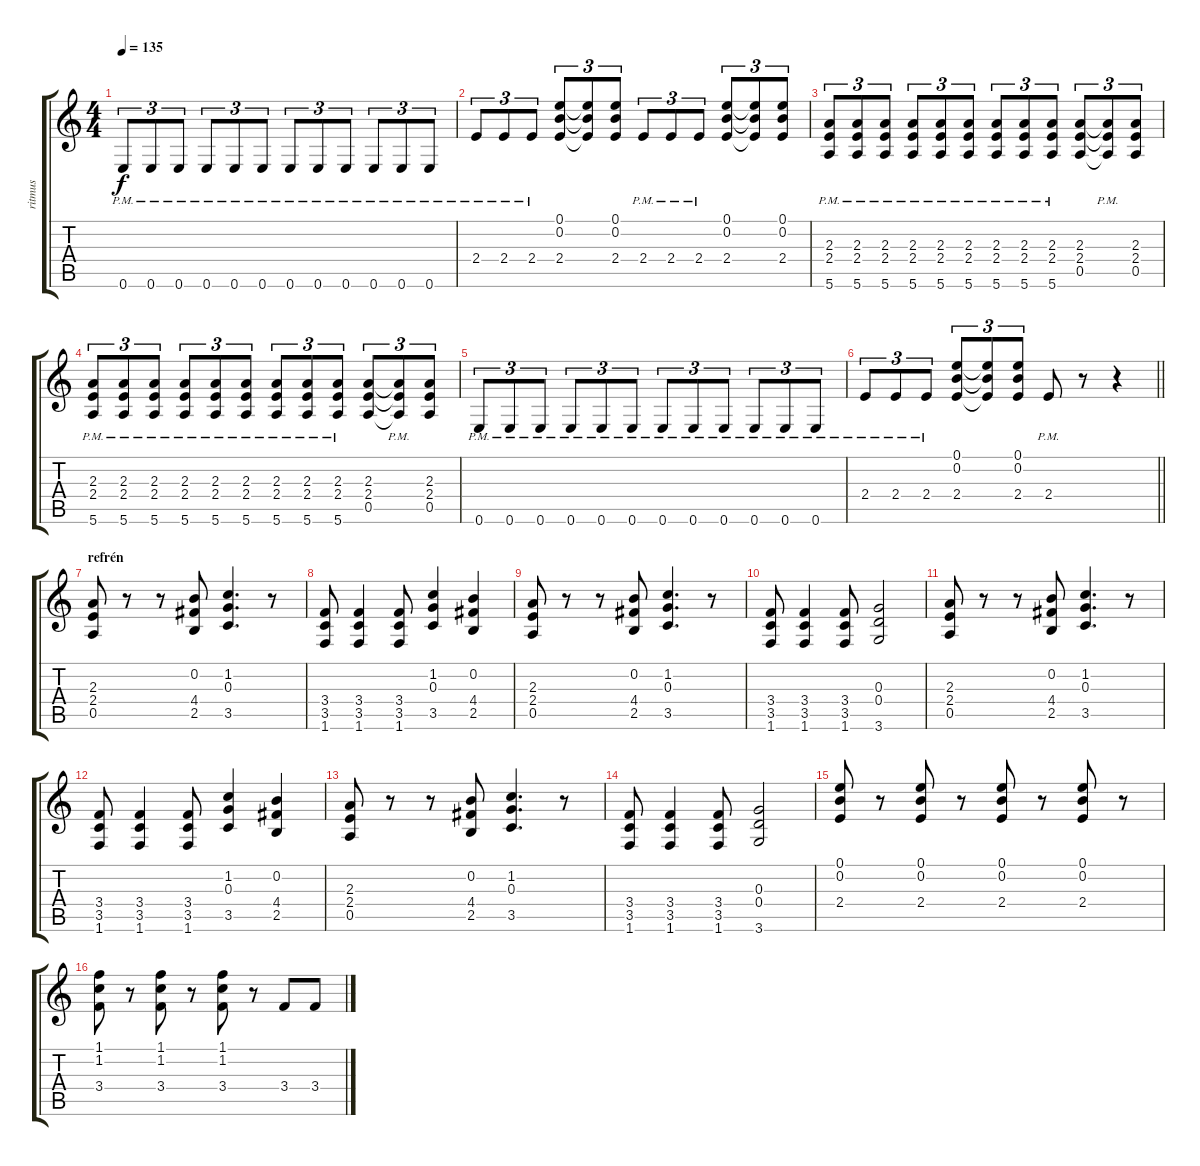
\track ("ritmus" "ritmus") {instrument overdrivenguitar}
\staff {score tabs}
\tuning (E4 B3 G3 D3 A2 E2) {hide}
\ts (4 4)
\tempo 135
\clef g2
\ks c
0.6{pm}.8{tu (3 2) dy f} 0.6{pm}.8{tu (3 2)} 0.6{pm}.8{tu (3 2)} 0.6{pm}.8{tu (3 2)} 0.6{pm}.8{tu (3 2)} 0.6{pm}.8{tu (3 2)} 0.6{pm}.8{tu (3 2)} 0.6{pm}.8{tu (3 2)} 0.6{pm}.8{tu (3 2)} 0.6{pm}.8{tu (3 2)} 0.6{pm}.8{tu (3 2)} 0.6{pm}.8{tu (3 2)} |
2.4{pm}.8{tu (3 2)} 2.4{pm}.8{tu (3 2)} 2.4{pm}.8{tu (3 2)} (0.1 0.2 2.4).8{tu (3 2)} (0.1{t} 0.2{t} 2.4{t}).8{tu (3 2)} (0.1 0.2 2.4).8{tu (3 2)} 2.4{pm}.8{tu (3 2)} 2.4{pm}.8{tu (3 2)} 2.4{pm}.8{tu (3 2)} (0.1 0.2 2.4).8{tu (3 2)} (0.1{t} 0.2{t} 2.4{t}).8{tu (3 2)} (0.1 0.2 2.4).8{tu (3 2)} |
(2.3{pm} 2.4{pm} 5.6{pm}).8{tu (3 2)} (2.3{pm} 2.4{pm} 5.6{pm}).8{tu (3 2)} (2.3{pm} 2.4{pm} 5.6{pm}).8{tu (3 2)} (2.3{pm} 2.4{pm} 5.6{pm}).8{tu (3 2)} (2.3{pm} 2.4{pm} 5.6{pm}).8{tu (3 2)} (2.3{pm} 2.4{pm} 5.6{pm}).8{tu (3 2)} (2.3{pm} 2.4{pm} 5.6{pm}).8{tu (3 2)} (2.3{pm} 2.4{pm} 5.6{pm}).8{tu (3 2)} (2.3{pm} 2.4{pm} 5.6{pm}).8{tu (3 2)} (2.3 2.4 0.5).8{tu (3 2)} (2.3{t} 2.4{t} 0.5{pm t}).8{tu (3 2)} (2.3 2.4 0.5).8{tu (3 2)} |
(2.3{pm} 2.4{pm} 5.6{pm}).8{tu (3 2)} (2.3{pm} 2.4{pm} 5.6{pm}).8{tu (3 2)} (2.3{pm} 2.4{pm} 5.6{pm}).8{tu (3 2)} (2.3{pm} 2.4{pm} 5.6{pm}).8{tu (3 2)} (2.3{pm} 2.4{pm} 5.6{pm}).8{tu (3 2)} (2.3{pm} 2.4{pm} 5.6{pm}).8{tu (3 2)} (2.3{pm} 2.4{pm} 5.6{pm}).8{tu (3 2)} (2.3{pm} 2.4{pm} 5.6{pm}).8{tu (3 2)} (2.3{pm} 2.4{pm} 5.6{pm}).8{tu (3 2)} (2.3 2.4 0.5).8{tu (3 2)} (2.3{t} 2.4{t} 0.5{pm t}).8{tu (3 2)} (2.3 2.4 0.5).8{tu (3 2)} |
0.6{pm}.8{tu (3 2)} 0.6{pm}.8{tu (3 2)} 0.6{pm}.8{tu (3 2)} 0.6{pm}.8{tu (3 2)} 0.6{pm}.8{tu (3 2)} 0.6{pm}.8{tu (3 2)} 0.6{pm}.8{tu (3 2)} 0.6{pm}.8{tu (3 2)} 0.6{pm}.8{tu (3 2)} 0.6{pm}.8{tu (3 2)} 0.6{pm}.8{tu (3 2)} 0.6{pm}.8{tu (3 2)} |
\barLineRight lightlight
2.4{pm}.8{tu (3 2)} 2.4{pm}.8{tu (3 2)} 2.4{pm}.8{tu (3 2)} (0.1 0.2 2.4).8{tu (3 2)} (0.1{t} 0.2{t} 2.4{t}).8{tu (3 2)} (0.1 0.2 2.4).8{tu (3 2)} 2.4{pm}.8 r.8 r.4 |
\section ("" "refrén")
(2.3 2.4 0.5).8 r.8 r.8 (0.2 4.4 2.5).8 (1.2 0.3 3.5).4{d} r.8 |
(3.4 3.5 1.6).8 (3.4 3.5 1.6).4 (3.4 3.5 1.6).8 (1.2 0.3 3.5).4 (0.2 4.4 2.5).4 |
(2.3 2.4 0.5).8 r.8 r.8 (0.2 4.4 2.5).8 (1.2 0.3 3.5).4{d} r.8 |
(3.4 3.5 1.6).8 (3.4 3.5 1.6).4 (3.4 3.5 1.6).8 (0.3 0.4 3.6).2 |
(2.3 2.4 0.5).8 r.8 r.8 (0.2 4.4 2.5).8 (1.2 0.3 3.5).4{d} r.8 |
(3.4 3.5 1.6).8 (3.4 3.5 1.6).4 (3.4 3.5 1.6).8 (1.2 0.3 3.5).4 (0.2 4.4 2.5).4 |
(2.3 2.4 0.5).8 r.8 r.8 (0.2 4.4 2.5).8 (1.2 0.3 3.5).4{d} r.8 |
(3.4 3.5 1.6).8 (3.4 3.5 1.6).4 (3.4 3.5 1.6).8 (0.3 0.4 3.6).2 |
(0.1 0.2 2.4).8 r.8 (0.1 0.2 2.4).8 r.8 (0.1 0.2 2.4).8 r.8 (0.1 0.2 2.4).8 r.8 |
(1.1 1.2 3.4).8 r.8 (1.1 1.2 3.4).8 r.8 (1.1 1.2 3.4).8 r.8 3.4.8 3.4.8
